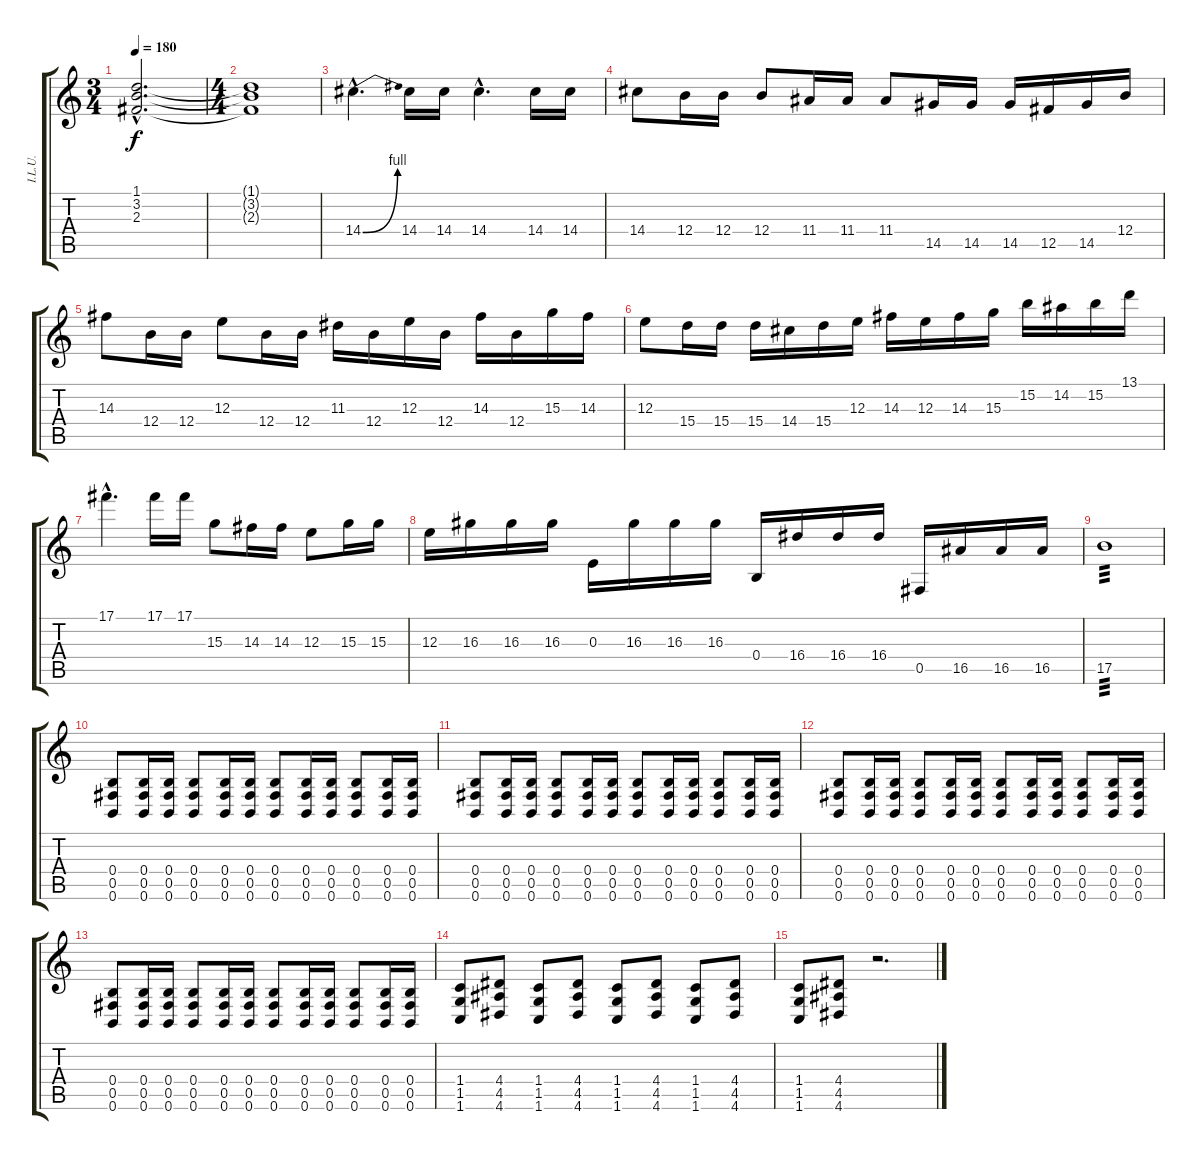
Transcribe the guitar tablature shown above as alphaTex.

\track ("I.L.U." "I.L.U.") {instrument distortionguitar}
\staff {score tabs}
\tuning (Db4 Ab3 E3 B2 Gb2 B1) {hide}
\ts (3 4)
\tempo 180
\clef g2
\ks c
(1.1{hac} 3.2{hac} 2.3{hac}).2{d dy f} |
\ts (4 4)
(1.1{t} 3.2{t} 2.3{t}).1 |
14.4{be (bend 0 0 60 4) hac}.4{d instrument distortionguitar} 14.4.16 14.4.16 14.4{hac}.4{d} 14.4.16 14.4.16 |
14.4.8 12.4.16 12.4.16 12.4.8 11.4.16 11.4.16 11.4.8 14.5.16 14.5.16 14.5.16 12.5.16 14.5.16 12.4.16 |
14.3.8 12.4.16 12.4.16 12.3.8 12.4.16 12.4.16 11.3.16 12.4.16 12.3.16 12.4.16 14.3.16 12.4.16 15.3.16 14.3.16 |
12.3.8 15.4.16 15.4.16 15.4.16 14.4.16 15.4.16 12.3.16 14.3.16 12.3.16 14.3.16 15.3.16 15.2.16 14.2.16 15.2.16 13.1.16 |
17.1{hac}.4{d} 17.1.16 17.1.16 15.3.8 14.3.16 14.3.16 12.3.8 15.3.16 15.3.16 |
12.3.16 16.3.16 16.3.16 16.3.16 0.3.16 16.3.16 16.3.16 16.3.16 0.4.16 16.4.16 16.4.16 16.4.16 0.5.16 16.5.16 16.5.16 16.5.16 |
17.5.1{tp 3} |
(0.4 0.5 0.6).8 (0.4 0.5 0.6).16 (0.4 0.5 0.6).16 (0.4 0.5 0.6).8 (0.4 0.5 0.6).16 (0.4 0.5 0.6).16 (0.4 0.5 0.6).8 (0.4 0.5 0.6).16 (0.4 0.5 0.6).16 (0.4 0.5 0.6).8 (0.4 0.5 0.6).16 (0.4 0.5 0.6).16 |
(0.4 0.5 0.6).8 (0.4 0.5 0.6).16 (0.4 0.5 0.6).16 (0.4 0.5 0.6).8 (0.4 0.5 0.6).16 (0.4 0.5 0.6).16 (0.4 0.5 0.6).8 (0.4 0.5 0.6).16 (0.4 0.5 0.6).16 (0.4 0.5 0.6).8 (0.4 0.5 0.6).16 (0.4 0.5 0.6).16 |
(0.4 0.5 0.6).8 (0.4 0.5 0.6).16 (0.4 0.5 0.6).16 (0.4 0.5 0.6).8 (0.4 0.5 0.6).16 (0.4 0.5 0.6).16 (0.4 0.5 0.6).8 (0.4 0.5 0.6).16 (0.4 0.5 0.6).16 (0.4 0.5 0.6).8 (0.4 0.5 0.6).16 (0.4 0.5 0.6).16 |
(0.4 0.5 0.6).8 (0.4 0.5 0.6).16 (0.4 0.5 0.6).16 (0.4 0.5 0.6).8 (0.4 0.5 0.6).16 (0.4 0.5 0.6).16 (0.4 0.5 0.6).8 (0.4 0.5 0.6).16 (0.4 0.5 0.6).16 (0.4 0.5 0.6).8 (0.4 0.5 0.6).16 (0.4 0.5 0.6).16 |
(1.4 1.5 1.6).8 (4.4 4.5 4.6).8 (1.4 1.5 1.6).8 (4.4 4.5 4.6).8 (1.4 1.5 1.6).8 (4.4 4.5 4.6).8 (1.4 1.5 1.6).8 (4.4 4.5 4.6).8 |
(1.4 1.5 1.6).8 (4.4 4.5 4.6).8 r.2{d}
